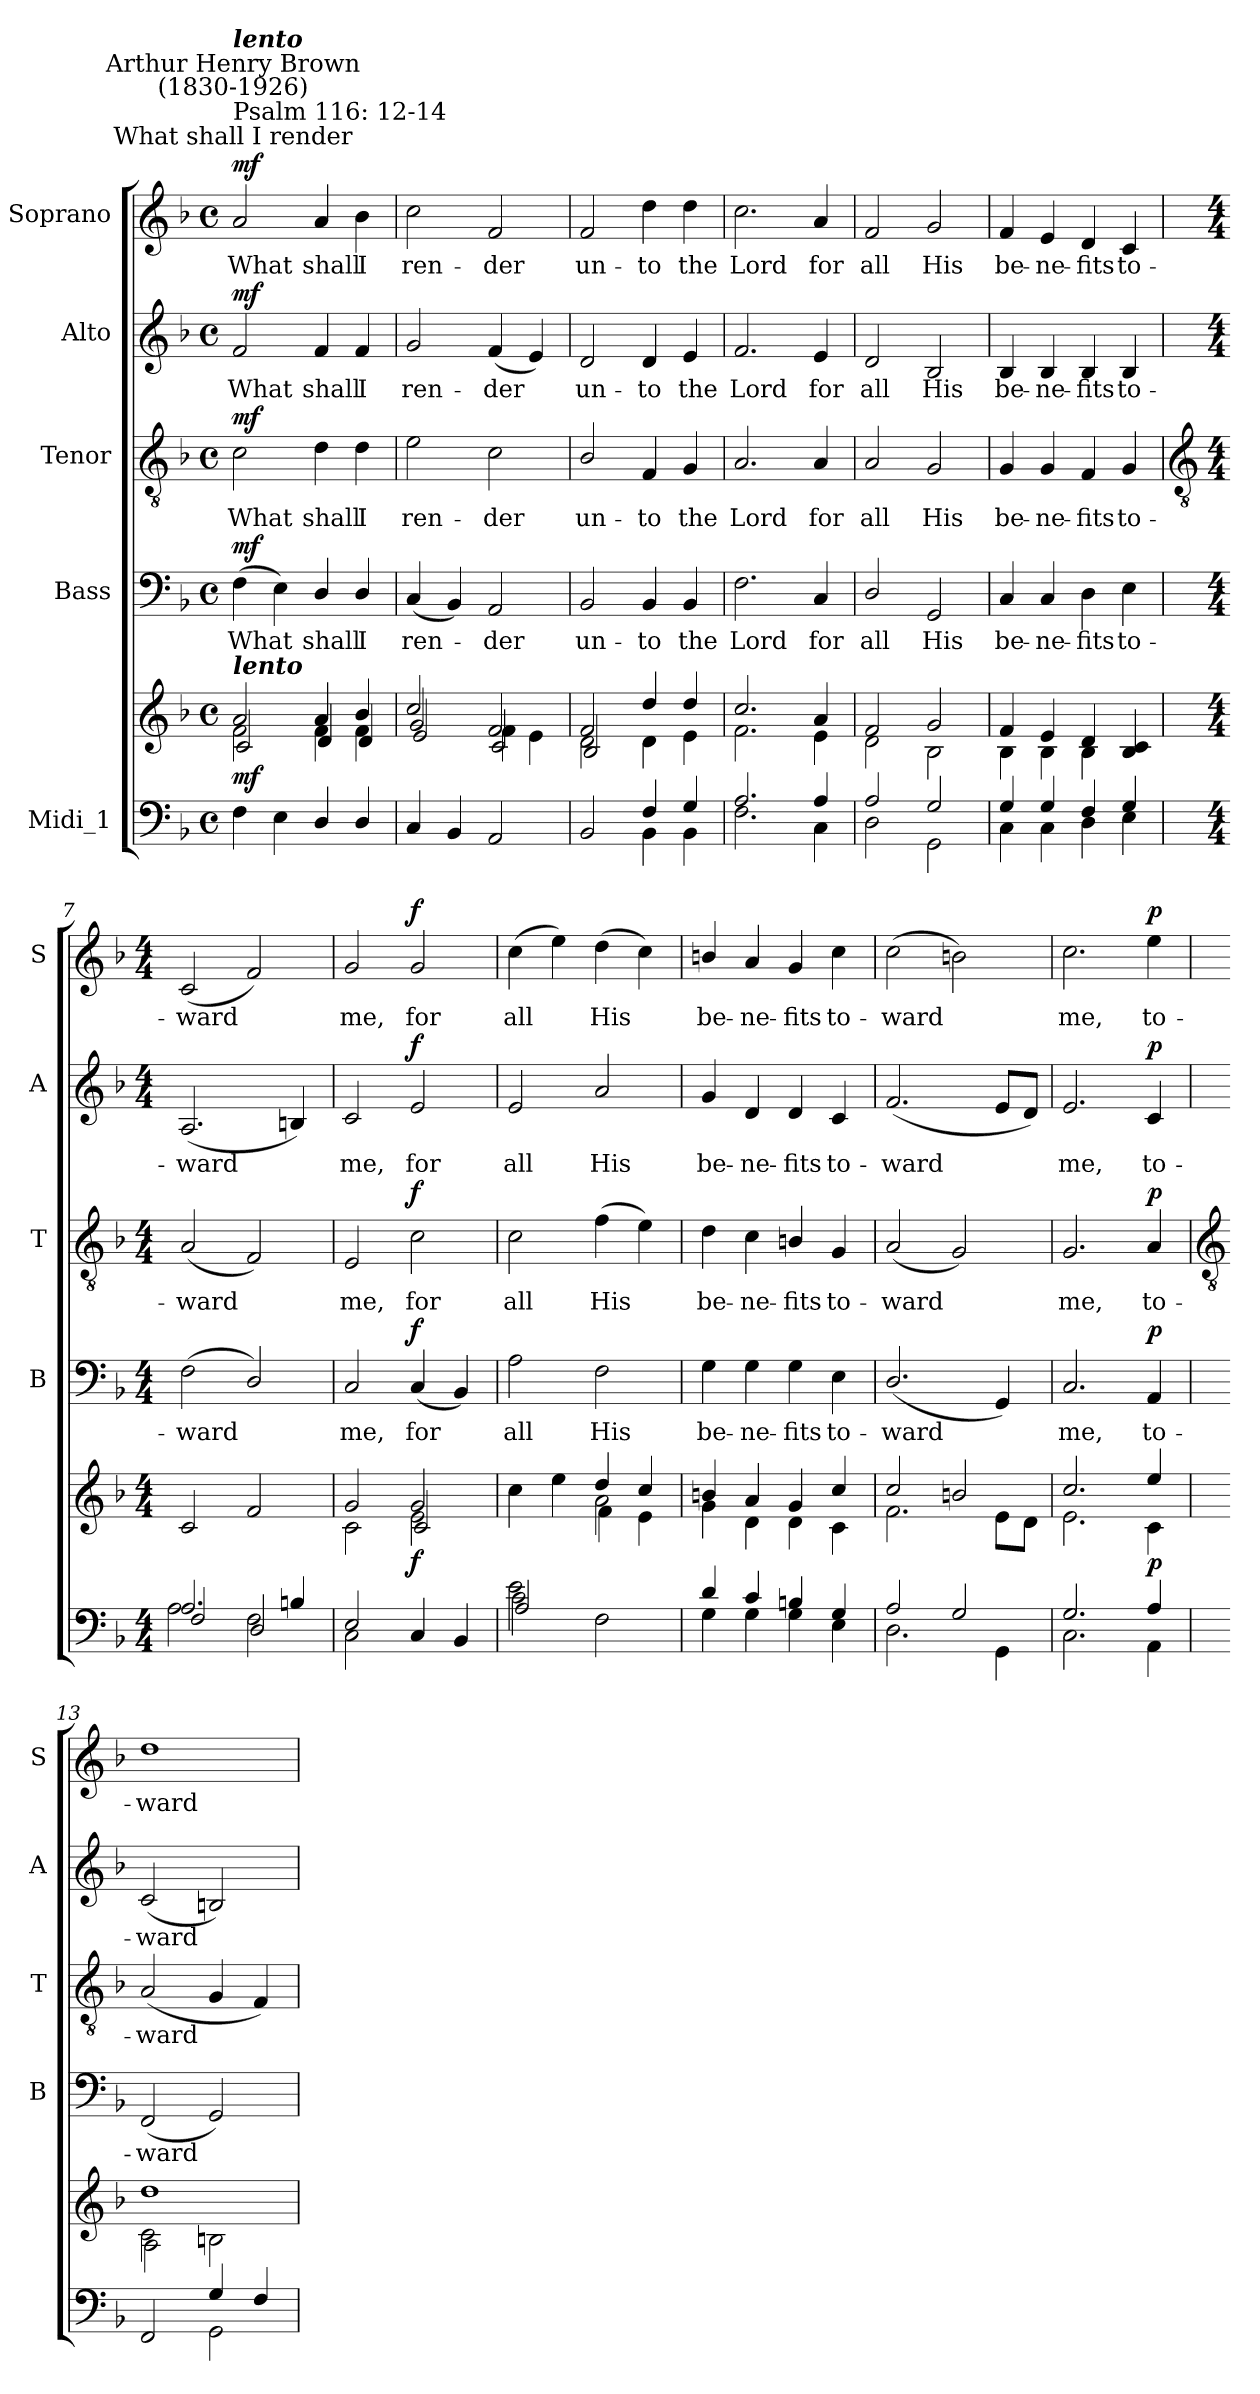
**kern	**kern	**dynam	**kern	**text	**dynam	**kern	**text	**dynam	**kern	**text	**dynam	**kern	**text	**dynam
*part5	*part5	*part5	*part4	*part4	*part4	*part3	*part3	*part3	*part2	*part2	*part2	*part1	*part1	*part1
*staff6	*staff5	*staff5/6	*staff4	*staff4	*staff4	*staff3	*staff3	*staff3	*staff2	*staff2	*staff2	*staff1	*staff1	*staff1
*I"Midi_1	*	*	*I"Bass	*	*	*I"Tenor	*	*	*I"Alto	*	*	*I"Soprano	*	*
*	*	*	*I'B	*	*	*I'T	*	*	*I'A	*	*	*I'S	*	*
*clefF4	*clefG2	*	*clefF4	*	*	*clefGv2	*	*	*clefG2	*	*	*clefG2	*	*
*k[b-]	*k[b-]	*	*k[b-]	*	*	*k[b-]	*	*	*k[b-]	*	*	*k[b-]	*	*
*F:	*F:	*	*F:	*	*	*F:	*	*	*F:	*	*	*F:	*	*
*M4/4	*M4/4	*	*M4/4	*	*	*M4/4	*	*	*M4/4	*	*	*M4/4	*	*
*met(c)	*met(c)	*	*met(c)	*	*	*met(c)	*	*	*met(c)	*	*	*met(c)	*	*
=1	=1	=1	=1	=1	=1	=1	=1	=1	=1	=1	=1	=1	=1	=1
*	*^	*	*	*	*	*	*	*	*	*	*	*	*	*
*	*	*^	*	*	*	*	*	*	*	*	*	*	*	*	*
!	!	!	!	!	!	!	!	!	!	!	!	!	!	!LO:TX:a:cj:t=What shall I render	!	!
!	!	!	!	!	!	!	!	!	!	!	!	!	!	!LO:TX:a:t=Psalm 116&colon; 12-14	!	!
!	!	!	!	!	!	!	!	!	!	!	!	!	!	!LO:TX:a:cj:t=Arthur Henry Brown\n(1830-1926)	!	!
!	!	!	!	!	!	!	!	!	!	!	!	!	!	!LO:TX:a:Bi:t=lento	!	!
!	!LO:TX:a:Bi:t=lento	!	!	!	!	!	!	!	!	!	!	!	!	!	!	!
!	!	!	!	!LO:DY:b	!	!LO:LY:b	!LO:DY:b	!	!LO:LY:b	!LO:DY:b	!	!LO:LY:b	!LO:DY:b	!	!LO:LY:b	!LO:DY:b
4F	2a	2f	2c/	mf	(>4F	What	mf	2c	What	mf	2f	What	mf	2a	What	mf
4E	.	.	.	.	4E)	.	.	.	.	.	.	.	.	.	.	.
!	!	!	!	!	!	!LO:LY:b	!	!	!LO:LY:b	!	!	!LO:LY:b	!	!	!LO:LY:b	!
4D/	4a	4f	4d/	.	4D/	shall	.	4d	shall	.	4f	shall	.	4a	shall	.
!	!	!	!	!	!	!LO:LY:b	!	!	!LO:LY:b	!	!	!LO:LY:b	!	!	!LO:LY:b	!
4D/	4b-/	4f	4d/	.	4D/	I	.	4d	I	.	4f	I	.	4b-	I	.
=2	=2	=2	=2	=2	=2	=2	=2	=2	=2	=2	=2	=2	=2	=2	=2	=2
!	!	!	!	!	!	!LO:LY:b	!	!	!LO:LY:b	!	!	!LO:LY:b	!	!	!LO:LY:b	!
4C	2cc/	2g/	2e/	.	(<4C	ren-	.	2e	ren-	.	2g	ren-	.	2cc	ren-	.
4BB-	.	.	.	.	4BB-)	.	.	.	.	.	.	.	.	.	.	.
!	!	!	!	!	!	!LO:LY:b	!	!	!LO:LY:b	!	!	!LO:LY:b	!	!	!LO:LY:b	!
2AA	2f	4f\	2c/	.	2AA	der	.	2c	-der	.	(<4f	-der	.	2f	-der	.
.	.	4e\	.	.	.	.	.	.	.	.	4e)	.	.	.	.	.
=3	=3	=3	=3	=3	=3	=3	=3	=3	=3	=3	=3	=3	=3	=3	=3	=3
*^	*	*	*	*	*	*	*	*	*	*	*	*	*	*	*	*
!	!	!	!	!	!	!	!LO:LY:b	!	!	!LO:LY:b	!	!	!LO:LY:b	!	!	!LO:LY:b	!
2ryy	2BB-	2f	2d	2B-/	.	2BB-	un-	.	2B-/	un-	.	2d	un-	.	2f	un-	.
!	!	!	!	!	!	!	!LO:LY:b	!	!	!LO:LY:b	!	!	!LO:LY:b	!	!	!LO:LY:b	!
4F	4BB-\	4dd	4d\	2ryy	.	4BB-	-to	.	4F	-to	.	4d	-to	.	4dd	-to	.
!	!	!	!	!	!	!	!LO:LY:b	!	!	!LO:LY:b	!	!	!LO:LY:b	!	!	!LO:LY:b	!
4G	4BB-\	4dd	4e\	.	.	4BB-	the	.	4G	the	.	4e	the	.	4dd	the	.
*	*	*	*v	*v	*	*	*	*	*	*	*	*	*	*	*	*	*
=4	=4	=4	=4	=4	=4	=4	=4	=4	=4	=4	=4	=4	=4	=4	=4	=4
!	!	!	!	!	!	!LO:LY:b	!	!	!LO:LY:b	!	!	!LO:LY:b	!	!	!LO:LY:b	!
2.A	2.F	2.cc	2.f\	.	2.F	Lord	.	2.A	Lord	.	2.f	Lord	.	2.cc	Lord	.
!	!	!	!	!	!	!LO:LY:b	!	!	!LO:LY:b	!	!	!LO:LY:b	!	!	!LO:LY:b	!
4A	4C\	4a	4e	.	4C	for	.	4A	for	.	4e	for	.	4a	for	.
=5	=5	=5	=5	=5	=5	=5	=5	=5	=5	=5	=5	=5	=5	=5	=5	=5
!	!	!	!	!	!	!LO:LY:b	!	!	!LO:LY:b	!	!	!LO:LY:b	!	!	!LO:LY:b	!
2A	2D	2f	2d	.	2D/	all	.	2A	all	.	2d	all	.	2f	all	.
!	!	!	!	!	!	!LO:LY:b	!	!	!LO:LY:b	!	!	!LO:LY:b	!	!	!LO:LY:b	!
2G/	2GG	2g	2B-	.	2GG	His	.	2G	His	.	2B-	His	.	2g	His	.
=6	=6	=6	=6	=6	=6	=6	=6	=6	=6	=6	=6	=6	=6	=6	=6	=6
!	!	!	!	!	!	!LO:LY:b	!	!	!LO:LY:b	!	!	!LO:LY:b	!	!	!LO:LY:b	!
4G	4C\	4f	4B-	.	4C	be-	.	4G	be-	.	4B-	be-	.	4f	be-	.
!	!	!	!	!	!	!LO:LY:b	!	!	!LO:LY:b	!	!	!LO:LY:b	!	!	!LO:LY:b	!
4G	4C\	4e	4B-	.	4C	-ne-	.	4G	-ne-	.	4B-	-ne-	.	4e	-ne-	.
!	!	!	!	!	!	!LO:LY:b	!	!	!LO:LY:b	!	!	!LO:LY:b	!	!	!LO:LY:b	!
4F	4D	4d	4B-	.	4D	-fits	.	4F	-fits	.	4B-	-fits	.	4d	-fits	.
!	!	!	!	!	!	!LO:LY:b	!	!	!LO:LY:b	!	!	!LO:LY:b	!	!	!LO:LY:b	!
4G	4E	4ryy	4B- 4c	.	4E	to-	.	4G	to-	.	4B-	to-	.	4c	to-	.
*v	*v	*	*	*	*	*	*	*	*	*	*	*	*	*	*	*
*	*v	*v	*	*	*	*	*	*	*	*	*	*	*	*	*
!!LO:LB:g=z
=7	=7	=7	=7	=7	=7	=7	=7	=7	=7	=7	=7	=7	=7	=7
*	*	*	*	*	*	*clefGv2	*	*	*	*	*	*	*	*
*M4/4	*M4/4	*	*M4/4	*	*	*M4/4	*	*	*M4/4	*	*	*M4/4	*	*
*^	*^	*	*	*	*	*	*	*	*	*	*	*	*	*
*	*^	*	*	*	*	*	*	*	*	*	*	*	*	*	*	*
!	!	!	!	!	!	!	!LO:LY:b	!	!	!LO:LY:b	!	!	!LO:LY:b	!	!	!LO:LY:b	!
*	*	*	*v	*v	*	*	*	*	*	*	*	*	*	*	*	*	*
2.A/	2A\	2F	2c	.	(<2F	-ward	.	(<2A	-ward	.	(<2.A	-ward	.	(<2c	-ward	.
.	2F\	2D	2f	.	2D/)	.	.	2F)	.	.	.	.	.	2f)	.	.
4Bn/	.	.	.	.	.	.	.	.	.	.	4Bn)	.	.	.	.	.
*	*v	*v	*	*	*	*	*	*	*	*	*	*	*	*	*	*
=8	=8	=8	=8	=8	=8	=8	=8	=8	=8	=8	=8	=8	=8	=8	=8
*	*	*^	*	*	*	*	*	*	*	*	*	*	*	*	*
*	*	*	*^	*	*	*	*	*	*	*	*	*	*	*	*	*
!	!	!	!	!	!	!	!LO:LY:b	!	!	!LO:LY:b	!	!	!LO:LY:b	!	!	!LO:LY:b	!
2E/	2C	2g	2c	2ryy	.	2C	me,	.	2E	me,	.	2c	me,	.	2g	me,	.
!	!	!	!	!	!LO:DY:b	!	!LO:LY:b	!LO:DY:b	!	!LO:LY:b	!LO:DY:b	!	!LO:LY:b	!LO:DY:b	!	!LO:LY:b	!LO:DY:b
2ryy	4C	2g	2e	2c/	f	(<4C	for	f	2c	for	f	2e	for	f	2g	for	f
.	4BB-	.	.	.	.	4BB-)	.	.	.	.	.	.	.	.	.	.	.
=9	=9	=9	=9	=9	=9	=9	=9	=9	=9	=9	=9	=9	=9	=9	=9	=9	=9
*	*^	*	*	*	*	*	*	*	*	*	*	*	*	*	*	*	*
!	!	!	!	!	!	!	!	!LO:LY:b	!	!	!LO:LY:b	!	!	!LO:LY:b	!	!	!LO:LY:b	!
2e\	2c	2A	4cc	2ryy	2ryy	.	2A	all	.	2c	all	.	2e	all	.	(>4cc	all	.
.	.	.	4ee	.	.	.	.	.	.	.	.	.	.	.	.	4ee)	.	.
!	!	!	!	!	!	!	!	!LO:LY:b	!	!	!LO:LY:b	!	!	!LO:LY:b	!	!	!LO:LY:b	!
2ryy	2ryy	2F	4dd	2a	4f\	.	2F	His	.	(>4f	His	.	2a	His	.	(>4dd	His	.
.	.	.	4cc	.	4e\	.	.	.	.	4e)	.	.	.	.	.	4cc)	.	.
*	*v	*v	*	*	*	*	*	*	*	*	*	*	*	*	*	*	*	*
=10	=10	=10	=10	=10	=10	=10	=10	=10	=10	=10	=10	=10	=10	=10	=10	=10	=10
!	!	!	!	!	!	!	!LO:LY:b	!	!	!LO:LY:b	!	!	!LO:LY:b	!	!	!LO:LY:b	!
*	*	*	*v	*v	*	*	*	*	*	*	*	*	*	*	*	*	*
4d	4G	4bn/	4g	.	4G	be-	.	4d	be-	.	4g	be-	.	4bn/	be-	.
!	!	!	!	!	!	!LO:LY:b	!	!	!LO:LY:b	!	!	!LO:LY:b	!	!	!LO:LY:b	!
4c	4G	4a	4d	.	4G	-ne-	.	4c	-ne-	.	4d	-ne-	.	4a	-ne-	.
!	!	!	!	!	!	!LO:LY:b	!	!	!LO:LY:b	!	!	!LO:LY:b	!	!	!LO:LY:b	!
4Bn	4G	4g	4d	.	4G	-fits	.	4Bn/	-fits	.	4d	-fits	.	4g	-fits	.
!	!	!	!	!	!	!LO:LY:b	!	!	!LO:LY:b	!	!	!LO:LY:b	!	!	!LO:LY:b	!
4G	4E	4cc/	4c	.	4E	to-	.	4G	to-	.	4c	to-	.	4cc	to-	.
=11	=11	=11	=11	=11	=11	=11	=11	=11	=11	=11	=11	=11	=11	=11	=11	=11
!	!	!	!	!	!	!LO:LY:b	!	!	!LO:LY:b	!	!	!LO:LY:b	!	!	!LO:LY:b	!
2A/	2.D	2cc/	2.f\	.	(<2.D/	-ward	.	(<2A	-ward	.	(<2.f	-ward	.	(>2cc	-ward	.
2G/	.	2bn/	.	.	.	.	.	2G)	.	.	.	.	.	2bn)	.	.
.	4GG\	.	8e\L	.	4GG)	.	.	.	.	.	8eL	.	.	.	.	.
.	.	.	8d\J	.	.	.	.	.	.	.	8dJ)	.	.	.	.	.
=12	=12	=12	=12	=12	=12	=12	=12	=12	=12	=12	=12	=12	=12	=12	=12	=12
!	!	!	!	!	!	!LO:LY:b	!	!	!LO:LY:b	!	!	!LO:LY:b	!	!	!LO:LY:b	!
2.G	2.C\	2.cc/	2.e	.	2.C	me,	.	2.G	me,	.	2.e	me,	.	2.cc	me,	.
!	!	!	!	!LO:DY:b	!	!LO:LY:b	!LO:DY:b	!	!LO:LY:b	!LO:DY:b	!	!LO:LY:b	!LO:DY:b	!	!LO:LY:b	!LO:DY:b
4A	4AA\	4ee	4c\	p	4AA	to-	p	4A	to-	p	4c	to-	p	4ee	to-	p
*	*	*v	*v	*	*	*	*	*	*	*	*	*	*	*	*	*
!!LO:LB:g=z
=13	=13	=13	=13	=13	=13	=13	=13	=13	=13	=13	=13	=13	=13	=13	=13
*	*	*	*	*	*	*	*clefGv2	*	*	*	*	*	*	*	*
*	*	*^	*	*	*	*	*	*	*	*	*	*	*	*	*
*	*	*	*^	*	*	*	*	*	*	*	*	*	*	*	*	*
!	!	!	!	!	!	!	!LO:LY:b	!	!	!LO:LY:b	!	!	!LO:LY:b	!	!	!LO:LY:b	!
2ryy	2FF/	1dd	2c\	2A\	.	(<2FF	-ward	.	(<2A	-ward	.	(<2c	-ward	.	1dd	-ward	.
4G/	2GG\	.	2Bn\	2ryy	.	2GG)	.	.	4G	.	.	2Bn)	.	.	.	.	.
4F/	.	.	.	.	.	.	.	.	4F)	.	.	.	.	.	.	.	.
*v	*v	*	*	*	*	*	*	*	*	*	*	*	*	*	*	*	*
*	*v	*v	*v	*	*	*	*	*	*	*	*	*	*	*	*	*
=	=	=	=	=	=	=	=	=	=	=	=	=	=	=
*-	*-	*-	*-	*-	*-	*-	*-	*-	*-	*-	*-	*-	*-	*-
